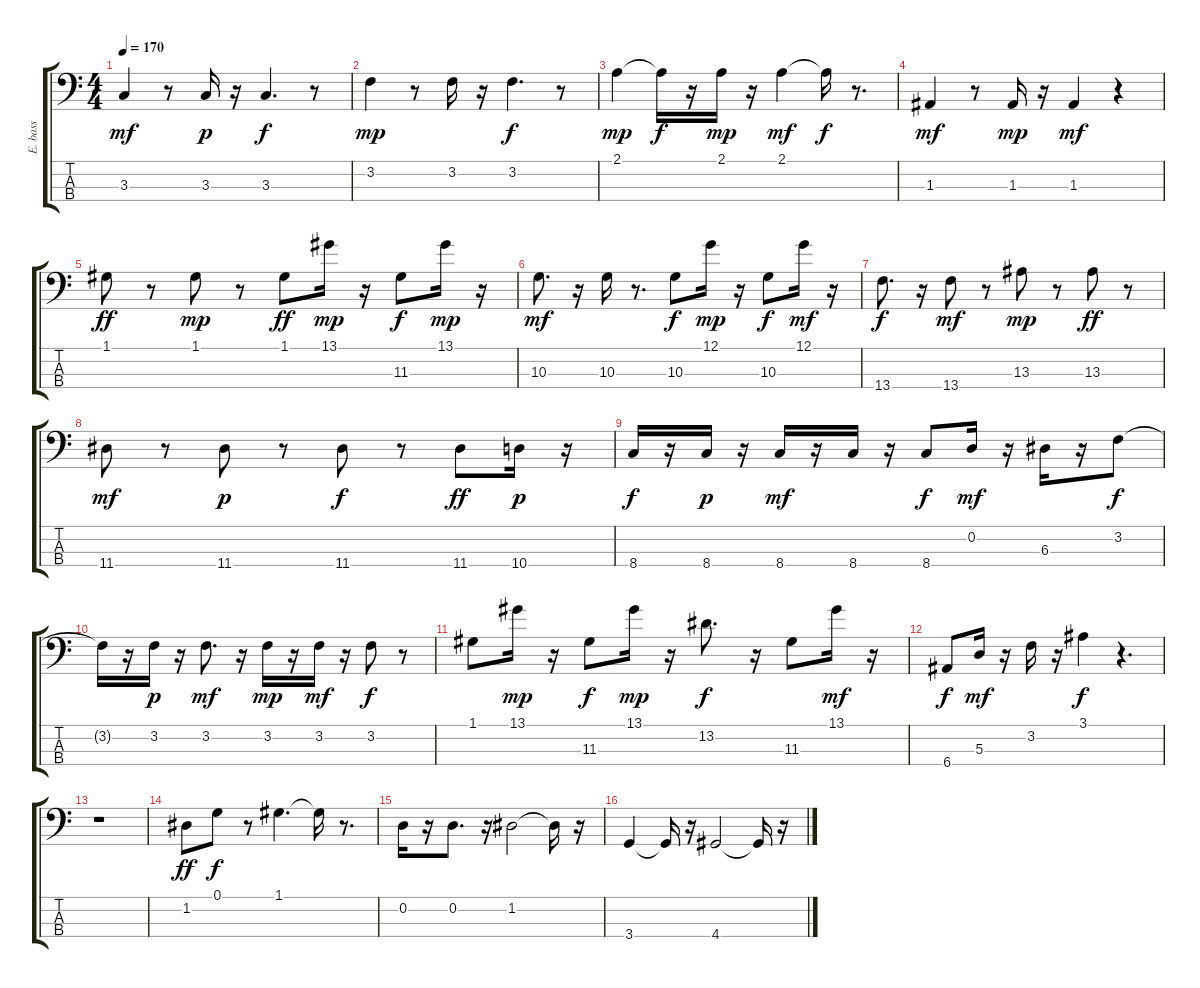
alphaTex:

\track ("E. bass" "E. bass") {instrument electricbassfinger}
\staff {score tabs}
\tuning (G2 D2 A1 E1) {hide}
\ts (4 4)
\tempo 170
\clef f4
\ks c
3.3.4{dy mf} r.8 3.3.16{dy p} r.16 3.3.4{d dy f} r.8 |
3.2.4{dy mp} r.8 3.2.16 r.16 3.2.4{d dy f} r.8 |
2.1.4{dy mp} 2.1{t}.16{dy f} r.16 2.1.16{dy mp} r.16 2.1.4{dy mf} 2.1{t}.16{dy f} r.8{d} |
1.3.4{dy mf} r.8 1.3.16{dy mp} r.16 1.3.4{dy mf} r.4 |
1.1.8{dy ff} r.8 1.1.8{dy mp} r.8 1.1.8{dy ff} 13.1.16{dy mp} r.16 11.3.8{dy f} 13.1.16{dy mp} r.16 |
10.3.8{d dy mf} r.16 10.3.16 r.8{d} 10.3.8{dy f} 12.1.16{dy mp} r.16 10.3.8{dy f} 12.1.16{dy mf} r.16 |
13.4.8{d dy f} r.16 13.4.8{dy mf} r.8 13.3.8{dy mp} r.8 13.3.8{dy ff} r.8 |
11.4.8{dy mf} r.8 11.4.8{dy p} r.8 11.4.8{dy f} r.8 11.4.8{dy ff} 10.4.16{dy p} r.16 |
8.4.16{dy f} r.16 8.4.16{dy p} r.16 8.4.16{dy mf} r.16 8.4.16 r.16 8.4.8{dy f} 0.2.16{dy mf} r.16 6.3.16 r.16 3.2.8{dy f} |
3.2{t}.16 r.16 3.2.16{dy p} r.16 3.2.8{d dy mf} r.16 3.2.16{dy mp} r.16 3.2.16{dy mf} r.16 3.2.8{dy f} r.8 |
1.1.8 13.1.16{dy mp} r.16 11.3.8{dy f} 13.1.16{dy mp} r.16 13.2.8{d dy f} r.16 11.3.8 13.1.16{dy mf} r.16 |
6.4.8{dy f} 5.3.16{dy mf} r.16 3.2.16 r.16 3.1.4{dy f} r.4{d} |
r.1 |
1.2.8{dy ff} 0.1.8{dy f} r.8 1.1.4{d} 1.1{t}.16 r.8{d} |
0.2.16 r.16 0.2.8{d} r.16 1.2.2 1.2{t}.16 r.16 |
3.4.4 3.4{t}.16 r.16 4.4.2 4.4{t}.16 r.16
